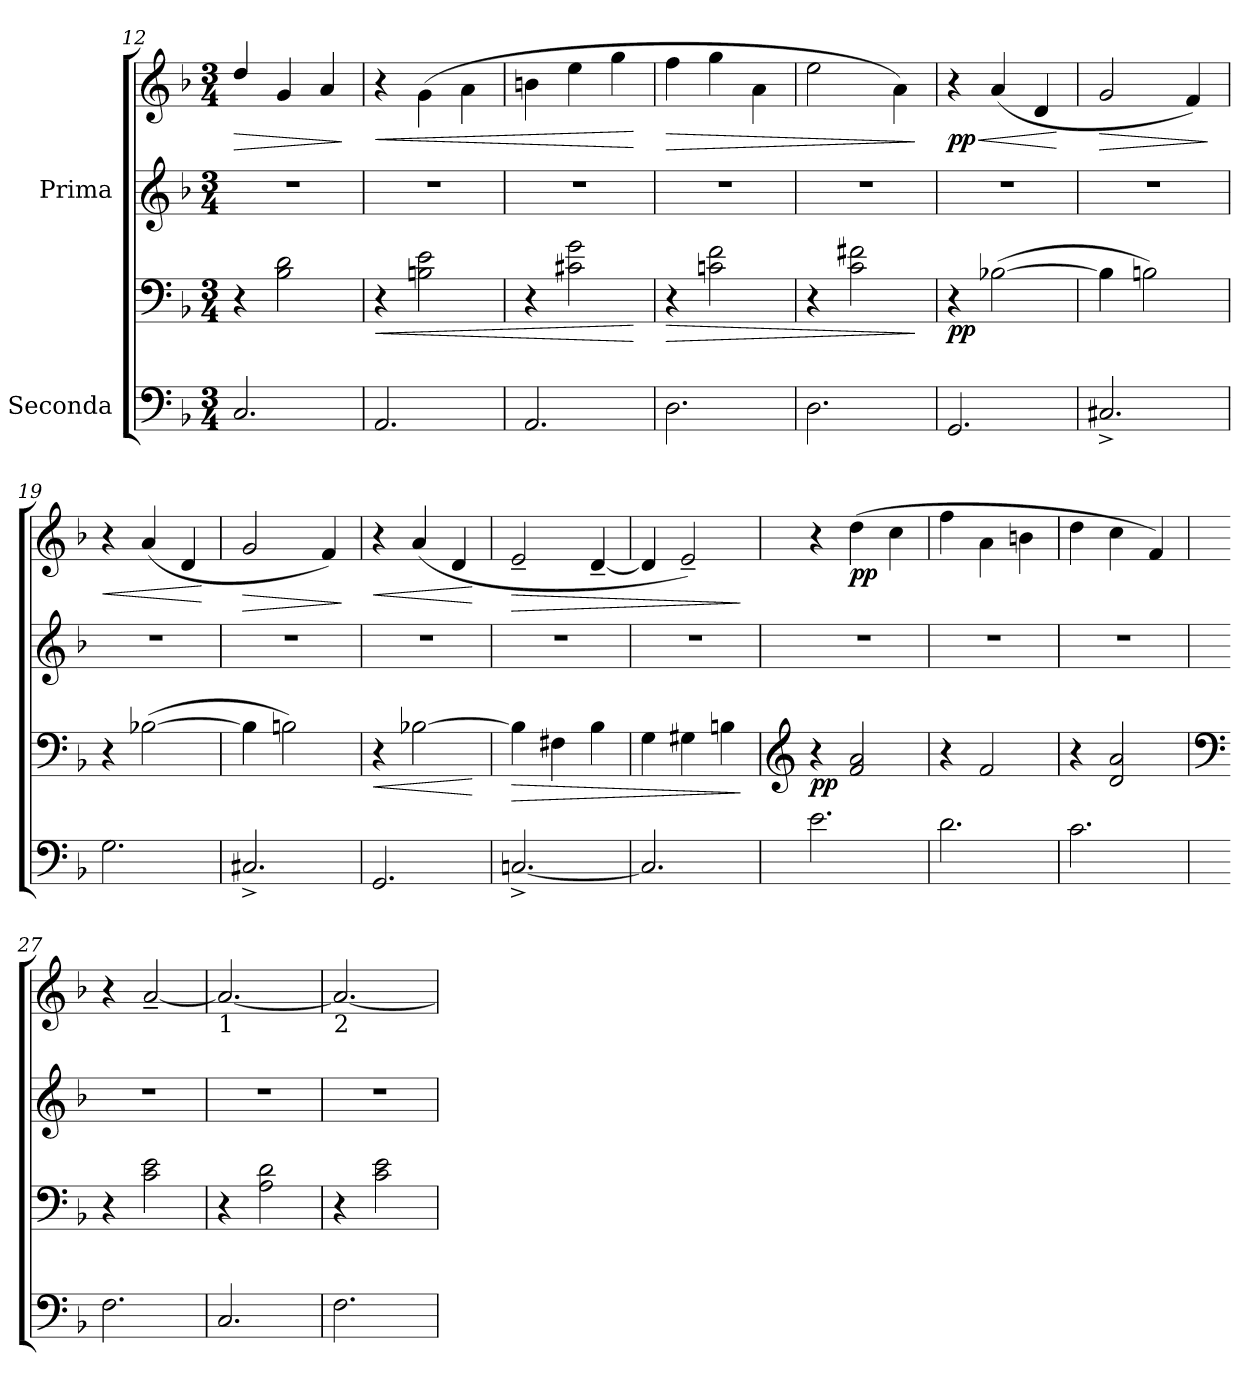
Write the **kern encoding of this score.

**kern	**kern	**dynam	**kern	**kern	**dynam
*part2	*part2	*part2	*part1	*part1	*part1
*staff4	*staff3	*staff3/4	*staff2	*staff1	*staff1/2
*I"Seconda	*	*	*I"Prima	*	*
*clefF4	*clefF4	*	*clefG2	*clefG2	*
*k[b-]	*k[b-]	*	*k[b-]	*k[b-]	*
*M3/4	*M3/4	*	*M3/4	*M3/4	*
=12	=12	=12	=12	=12	=12
!	!	!	!	!	!LO:HP:b
2.C/	4r	.	2.r	4dd/	>
.	2B-\ 2d\	.	.	4g/	.
.	.	.	.	4a/	.
.	.	.	.	.	]
=13	=13	=13	=13	=13	=13
!	!	!LO:HP:b	!	!	!LO:HP:b
2.AA/	4r	<	2.r	4r	<
.	2Bn\ 2e\	.	.	(>4g\	.
.	.	.	.	4a\	.
=14	=14	=14	=14	=14	=14
2.AA/	4r	.	2.r	4bn\	.
.	2c#X\ 2g\	.	.	4ee\	.
.	.	.	.	4gg\	.
.	.	[	.	.	[
=15	=15	=15	=15	=15	=15
!	!	!LO:HP:b	!	!	!LO:HP:b
2.D\	4r	>	2.r	4ff\	>
.	2cn\ 2f\	.	.	4gg\	.
.	.	.	.	4a\	.
=16	=16	=16	=16	=16	=16
2.D\	4r	.	2.r	2ee\	.
.	2c\ 2f#X\	.	.	.	.
.	.	.	.	4a\)	.
.	.	]	.	.	]
!!LO:LB:g=z
=17	=17	=17	=17	=17	=17
!	!	!LO:DY:b	!	!	!LO:HP:b
!	!	!	!	!	!LO:DY:n=1:b
2.GG/	4r	pp	2.r	4r	< pp
.	(>[2B-X\	.	.	(>4a/	.
.	.	.	.	4d/	.
.	.	.	.	.	[
=18	=18	=18	=18	=18	=18
!	!	!	!	!	!LO:HP:b
2.C#X^/	4B-\]	.	2.r	2g/	>
.	2Bn\)	.	.	.	.
.	.	.	.	4f/)	.
.	.	.	.	.	]
=19	=19	=19	=19	=19	=19
!	!	!	!	!	!LO:HP:b
2.G\	4r	.	2.r	4r	<
.	(>[2B-X\	.	.	(>4a/	.
.	.	.	.	4d/	.
.	.	.	.	.	[
=20	=20	=20	=20	=20	=20
!	!	!	!	!	!LO:HP:b
2.C#X^/	4B-\]	.	2.r	2g/	>
.	2Bn\)	.	.	.	.
.	.	.	.	4f/)	.
.	.	.	.	.	]
=21	=21	=21	=21	=21	=21
!	!	!LO:HP:b	!	!	!LO:HP:b
2.GG/	4r	<	2.r	4r	<
.	[2B-X\	.	.	(>4a/	.
.	.	.	.	4d/	.
.	.	[	.	.	[
=22	=22	=22	=22	=22	=22
*	*	*	*	*MM160	*
!	!	!LO:HP:b	!	!	!LO:HP:b
[2.Cn^/	4B-\]	>	2.r	2e~/	>
.	(>4F#X\	.	.	.	.
*	*	*	*	*MM150	*
.	4B-\	.	.	[4d~/	.
=23	=23	=23	=23	=23	=23
*	*	*	*	*^	*
2.C/]	4G\	.	2.r	4d/]	2ryy	.
*	*	*	*	*MM140	*	*
.	4G#X\	.	.	2e~/)	.	.
*	*	*	*	*MM120	*	*
.	4Bn\	.	.	.	4ryy	.
.	.	]	.	.	.	]
*	*	*	*	*v	*v	*
!!LO:LB:g=z
=24	=24	=24	=24	=24	=24
*	*clefG2	*	*	*	*
*	*	*	*	*MM160	*
*	*	*	*	*^	*
!	!	!LO:DY:b	!	!	!	!
*	*	*	*	*v	*v	*
2.e\	4r	pp	2.r	4r	.
!	!	!	!	!	!LO:DY:b
.	2f/ 2a/	.	.	(>4dd\	pp
*	*	*	*	*MM165	*
.	.	.	.	4cc\	.
=25	=25	=25	=25	=25	=25
*	*	*	*	*MM170	*
2.d\	4r	.	2.r	4ff\	.
.	2f/	.	.	4a\	.
.	.	.	.	4bn\	.
=26	=26	=26	=26	=26	=26
2.c\)	4r	.	2.r	4dd\	.
.	2d/ 2a/	.	.	4cc\	.
.	.	.	.	4f/)	.
=27	=27	=27	=27	=27	=27
*	*clefF4	*	*	*	*
2.F\	4r	.	2.r	4r	.
.	2c\ 2e\	.	.	[2a~/	.
=28	=28	=28	=28	=28	=28
!	!	!	!	!LO:TX:b:t=1	!
2.C/	4r	.	2.r	2.a/_	.
.	2A\ 2d\	.	.	.	.
=29	=29	=29	=29	=29	=29
!	!	!	!	!LO:TX:b:t=2	!
2.F\	4r	.	2.r	2.a/_	.
.	2c\ 2e\	.	.	.	.
=	=	=	=	=	=
*-	*-	*-	*-	*-	*-
